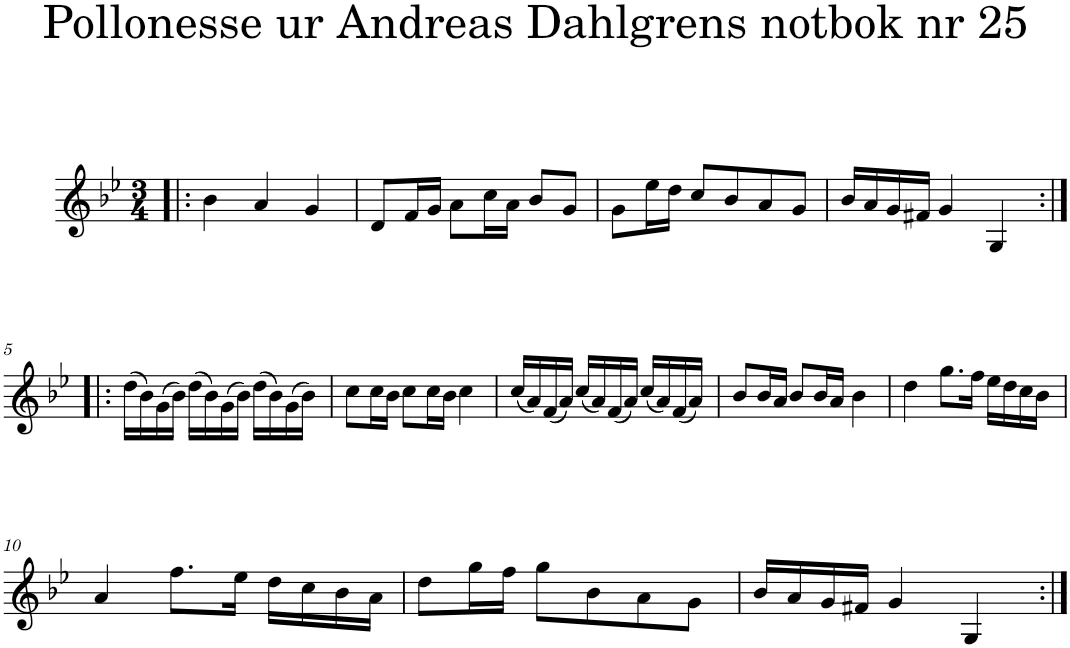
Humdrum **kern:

**kern
*part1
*staff1
*I"Piano
*I'Pno
*clefG2
*k[b-e-]
*g:
*M3/4
=1!|:
4b-\
4a/
4g/
=2
8d/L
16f/L
16g/JJ
8a\L
16cc\L
16a\JJ
8b-/L
8g/J
=3
8g\L
16ee-\L
16dd\JJ
8cc/L
8b-/
8a/
8g/J
=4
16b-/LL
16a/
16g/
16f#X/JJ
4g/
4G/
!!LO:LB:g=z
=5:|!|:
(16dd\LL
16b-\)
(16g\
16b-\JJ)
(16dd\LL
16b-\)
(16g\
16b-\JJ)
(16dd\LL
16b-\)
(16g\
16b-\JJ)
=6
8cc\L
16cc\L
16b-\JJ
8cc\L
16cc\L
16b-\JJ
4cc\
=7
(16cc/LL
16a/)
(16f/
16a/JJ)
(16cc/LL
16a/)
(16f/
16a/JJ)
(16cc/LL
16a/)
(16f/
16a/JJ)
=8
8b-/L
16b-/L
16a/JJ
8b-/L
16b-/L
16a/JJ
4b-\
=9
4dd\
8.gg\L
16ff\Jk
16ee-\LL
16dd\
16cc\
16b-\JJ
!!LO:LB:g=z
=10
4a/
8.ff\L
16ee-\Jk
16dd\LL
16cc\
16b-\
16a\JJ
=11
8dd\L
16gg\L
16ff\JJ
8gg\L
8b-\
8a\
8g\J
=12
16b-/LL
16a/
16g/
16f#X/JJ
4g/
4G/
=:|!
*-
